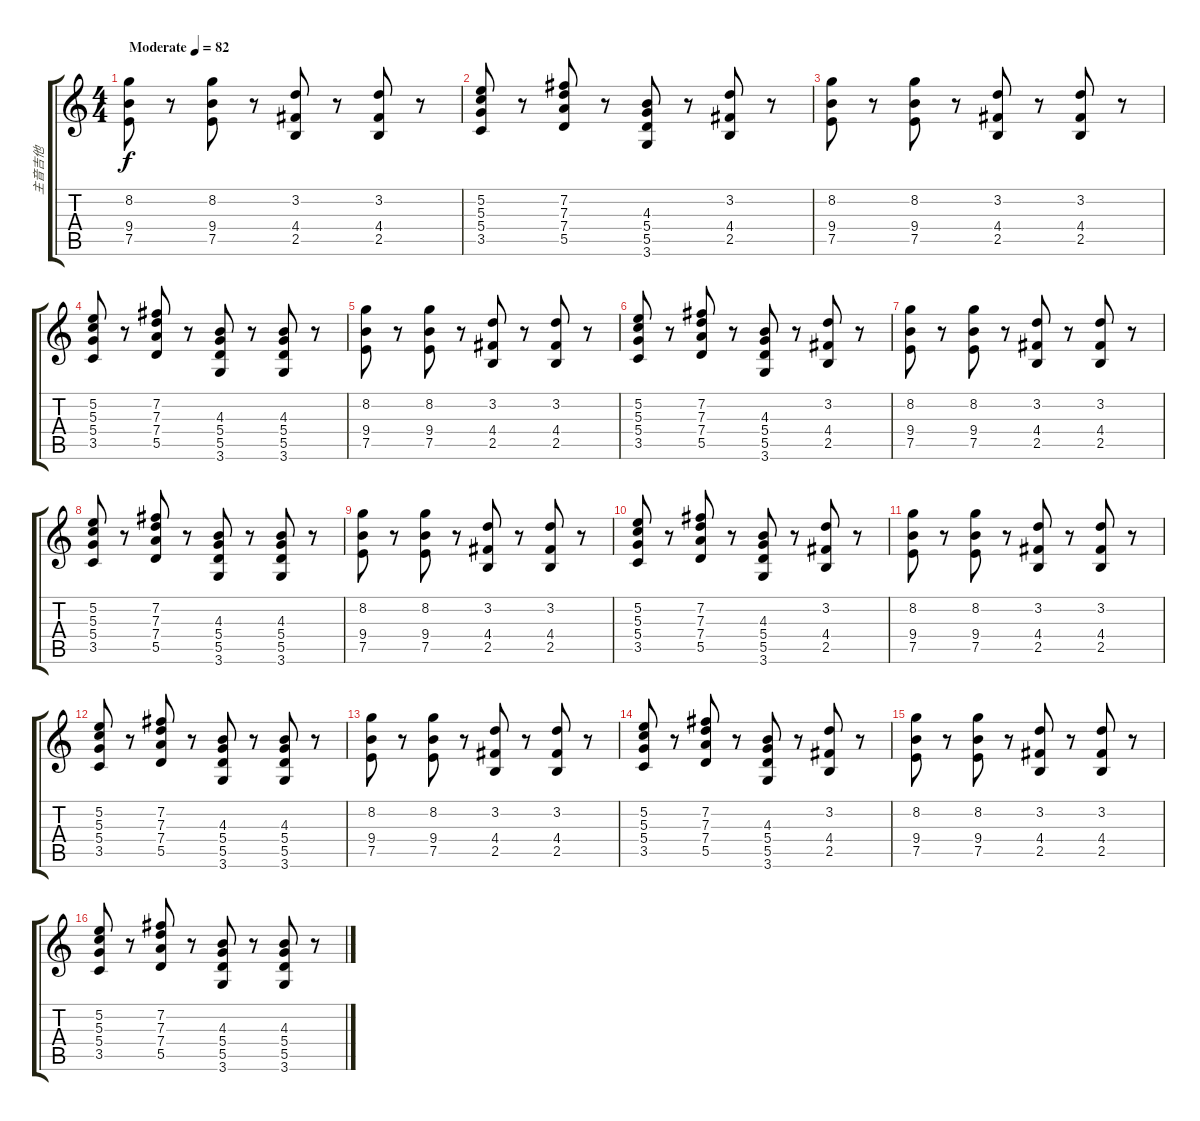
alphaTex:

\track ("主音吉他" "主音吉他") {instrument distortionguitar}
\staff {score tabs}
\tuning (E4 B3 G3 D3 A2 E2) {hide}
\ts (4 4)
\tempo (82 "Moderate")
\clef g2
\ks c
(8.2 9.4 7.5).8{dy f instrument distortionguitar} r.8 (8.2 9.4 7.5).8 r.8 (3.2 4.4 2.5).8 r.8 (3.2 4.4 2.5).8 r.8 |
(5.2 5.3 5.4 3.5).8 r.8 (7.2 7.3 7.4 5.5).8 r.8 (4.3 5.4 5.5 3.6).8 r.8 (3.2 4.4 2.5).8 r.8 |
(8.2 9.4 7.5).8 r.8 (8.2 9.4 7.5).8 r.8 (3.2 4.4 2.5).8 r.8 (3.2 4.4 2.5).8 r.8 |
(5.2 5.3 5.4 3.5).8 r.8 (7.2 7.3 7.4 5.5).8 r.8 (4.3 5.4 5.5 3.6).8 r.8 (4.3 5.4 5.5 3.6).8 r.8 |
(8.2 9.4 7.5).8 r.8 (8.2 9.4 7.5).8 r.8 (3.2 4.4 2.5).8 r.8 (3.2 4.4 2.5).8 r.8 |
(5.2 5.3 5.4 3.5).8 r.8 (7.2 7.3 7.4 5.5).8 r.8 (4.3 5.4 5.5 3.6).8 r.8 (3.2 4.4 2.5).8 r.8 |
(8.2 9.4 7.5).8 r.8 (8.2 9.4 7.5).8 r.8 (3.2 4.4 2.5).8 r.8 (3.2 4.4 2.5).8 r.8 |
(5.2 5.3 5.4 3.5).8 r.8 (7.2 7.3 7.4 5.5).8 r.8 (4.3 5.4 5.5 3.6).8 r.8 (4.3 5.4 5.5 3.6).8 r.8 |
(8.2 9.4 7.5).8 r.8 (8.2 9.4 7.5).8 r.8 (3.2 4.4 2.5).8 r.8 (3.2 4.4 2.5).8 r.8 |
(5.2 5.3 5.4 3.5).8 r.8 (7.2 7.3 7.4 5.5).8 r.8 (4.3 5.4 5.5 3.6).8 r.8 (3.2 4.4 2.5).8 r.8 |
(8.2 9.4 7.5).8 r.8 (8.2 9.4 7.5).8 r.8 (3.2 4.4 2.5).8 r.8 (3.2 4.4 2.5).8 r.8 |
(5.2 5.3 5.4 3.5).8 r.8 (7.2 7.3 7.4 5.5).8 r.8 (4.3 5.4 5.5 3.6).8 r.8 (4.3 5.4 5.5 3.6).8 r.8 |
(8.2 9.4 7.5).8 r.8 (8.2 9.4 7.5).8 r.8 (3.2 4.4 2.5).8 r.8 (3.2 4.4 2.5).8 r.8 |
(5.2 5.3 5.4 3.5).8 r.8 (7.2 7.3 7.4 5.5).8 r.8 (4.3 5.4 5.5 3.6).8 r.8 (3.2 4.4 2.5).8 r.8 |
(8.2 9.4 7.5).8 r.8 (8.2 9.4 7.5).8 r.8 (3.2 4.4 2.5).8 r.8 (3.2 4.4 2.5).8 r.8 |
(5.2 5.3 5.4 3.5).8 r.8 (7.2 7.3 7.4 5.5).8 r.8 (4.3 5.4 5.5 3.6).8 r.8 (4.3 5.4 5.5 3.6).8 r.8
